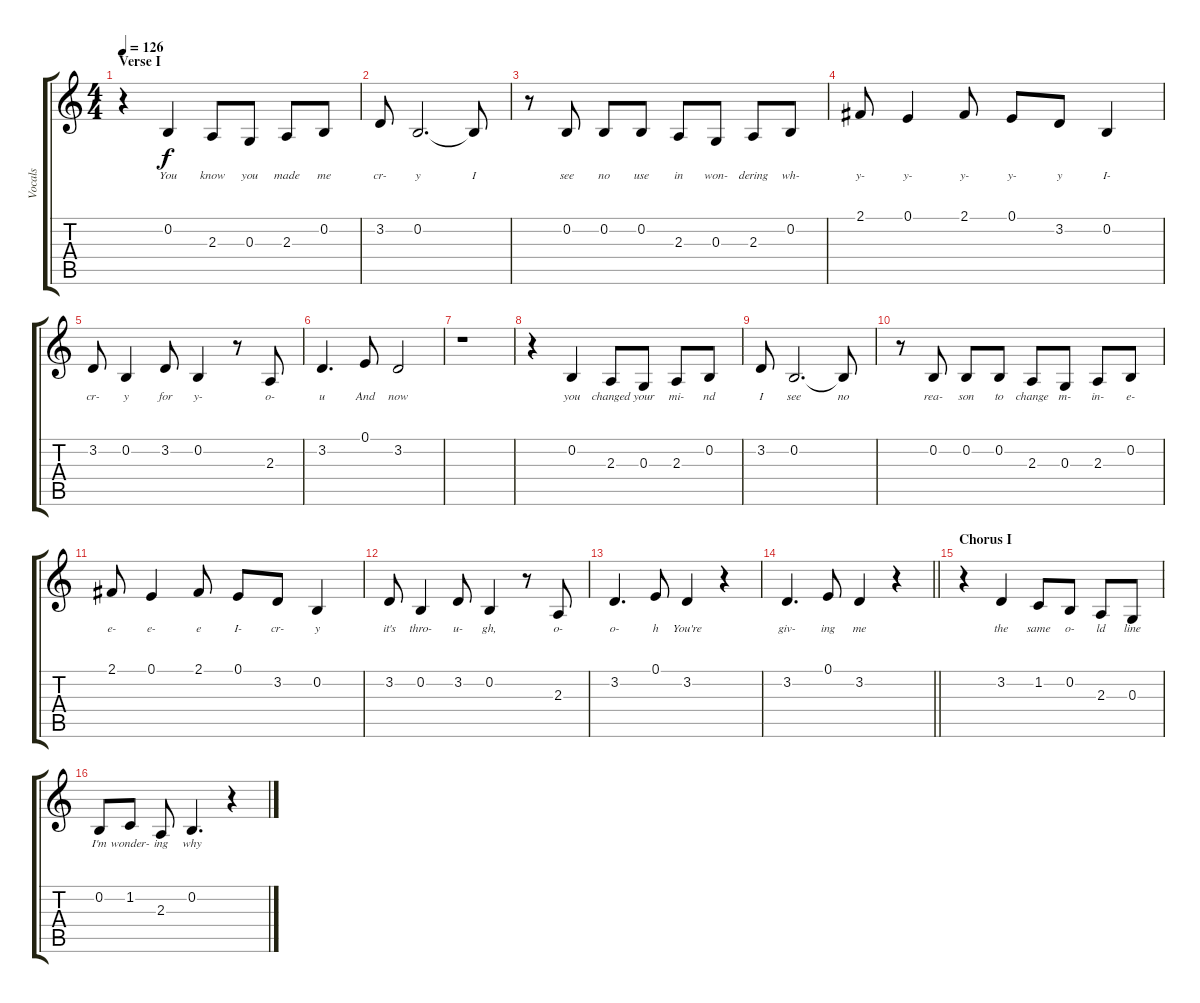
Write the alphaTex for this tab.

\track ("Vocals" "Vocals") {instrument clarinet}
\staff {score tabs}
\tuning (E4 B3 G3 D3 A2 E2) {hide}
\ts (4 4)
\section ("" "Verse I")
\tempo 126
\clef g2
\ks c
r.4{dy f instrument clarinet} 0.2.4{lyrics (0 "You") lyrics (1 "") lyrics (2 "") lyrics (3 "") lyrics (4 "")} 2.3.8{lyrics (0 "know") lyrics (1 "") lyrics (2 "") lyrics (3 "") lyrics (4 "")} 0.3.8{lyrics (0 "you") lyrics (1 "") lyrics (2 "") lyrics (3 "") lyrics (4 "")} 2.3.8{lyrics (0 "made") lyrics (1 "") lyrics (2 "") lyrics (3 "") lyrics (4 "")} 0.2.8{lyrics (0 "me") lyrics (1 "") lyrics (2 "") lyrics (3 "") lyrics (4 "")} |
3.2.8{lyrics (0 "cr-") lyrics (1 "") lyrics (2 "") lyrics (3 "") lyrics (4 "")} 0.2.2{d lyrics (0 "y") lyrics (1 "") lyrics (2 "") lyrics (3 "") lyrics (4 "")} 0.2{t}.8{lyrics (0 "I") lyrics (1 "") lyrics (2 "") lyrics (3 "") lyrics (4 "")} |
r.8 0.2.8{lyrics (0 "see") lyrics (1 "") lyrics (2 "") lyrics (3 "") lyrics (4 "")} 0.2.8{lyrics (0 "no") lyrics (1 "") lyrics (2 "") lyrics (3 "") lyrics (4 "")} 0.2.8{lyrics (0 "use") lyrics (1 "") lyrics (2 "") lyrics (3 "") lyrics (4 "")} 2.3.8{lyrics (0 "in") lyrics (1 "") lyrics (2 "") lyrics (3 "") lyrics (4 "")} 0.3.8{lyrics (0 "won-") lyrics (1 "") lyrics (2 "") lyrics (3 "") lyrics (4 "")} 2.3.8{lyrics (0 "dering") lyrics (1 "") lyrics (2 "") lyrics (3 "") lyrics (4 "")} 0.2.8{lyrics (0 "wh-") lyrics (1 "") lyrics (2 "") lyrics (3 "") lyrics (4 "")} |
2.1.8{lyrics (0 "y-") lyrics (1 "") lyrics (2 "") lyrics (3 "") lyrics (4 "")} 0.1.4{lyrics (0 "y-") lyrics (1 "") lyrics (2 "") lyrics (3 "") lyrics (4 "")} 2.1.8{lyrics (0 "y-") lyrics (1 "") lyrics (2 "") lyrics (3 "") lyrics (4 "")} 0.1.8{lyrics (0 "y-") lyrics (1 "") lyrics (2 "") lyrics (3 "") lyrics (4 "")} 3.2.8{lyrics (0 "y") lyrics (1 "") lyrics (2 "") lyrics (3 "") lyrics (4 "")} 0.2.4{lyrics (0 "I-") lyrics (1 "") lyrics (2 "") lyrics (3 "") lyrics (4 "")} |
3.2.8{lyrics (0 "cr-") lyrics (1 "") lyrics (2 "") lyrics (3 "") lyrics (4 "")} 0.2.4{lyrics (0 "y") lyrics (1 "") lyrics (2 "") lyrics (3 "") lyrics (4 "")} 3.2.8{lyrics (0 "for") lyrics (1 "") lyrics (2 "") lyrics (3 "") lyrics (4 "")} 0.2.4{lyrics (0 "y-") lyrics (1 "") lyrics (2 "") lyrics (3 "") lyrics (4 "")} r.8 2.3.8{lyrics (0 "o-") lyrics (1 "") lyrics (2 "") lyrics (3 "") lyrics (4 "")} |
3.2.4{d lyrics (0 "u") lyrics (1 "") lyrics (2 "") lyrics (3 "") lyrics (4 "")} 0.1.8{lyrics (0 "And") lyrics (1 "") lyrics (2 "") lyrics (3 "") lyrics (4 "")} 3.2.2{lyrics (0 "now") lyrics (1 "") lyrics (2 "") lyrics (3 "") lyrics (4 "")} |
r.1 |
r.4 0.2.4{lyrics (0 "you") lyrics (1 "") lyrics (2 "") lyrics (3 "") lyrics (4 "")} 2.3.8{lyrics (0 "changed") lyrics (1 "") lyrics (2 "") lyrics (3 "") lyrics (4 "")} 0.3.8{lyrics (0 "your") lyrics (1 "") lyrics (2 "") lyrics (3 "") lyrics (4 "")} 2.3.8{lyrics (0 "mi-") lyrics (1 "") lyrics (2 "") lyrics (3 "") lyrics (4 "")} 0.2.8{lyrics (0 "nd") lyrics (1 "") lyrics (2 "") lyrics (3 "") lyrics (4 "")} |
3.2.8{lyrics (0 "I") lyrics (1 "") lyrics (2 "") lyrics (3 "") lyrics (4 "")} 0.2.2{d lyrics (0 "see") lyrics (1 "") lyrics (2 "") lyrics (3 "") lyrics (4 "")} 0.2{t}.8{lyrics (0 "no") lyrics (1 "") lyrics (2 "") lyrics (3 "") lyrics (4 "")} |
r.8 0.2.8{lyrics (0 "rea-") lyrics (1 "") lyrics (2 "") lyrics (3 "") lyrics (4 "")} 0.2.8{lyrics (0 "son") lyrics (1 "") lyrics (2 "") lyrics (3 "") lyrics (4 "")} 0.2.8{lyrics (0 "to") lyrics (1 "") lyrics (2 "") lyrics (3 "") lyrics (4 "")} 2.3.8{lyrics (0 "change") lyrics (1 "") lyrics (2 "") lyrics (3 "") lyrics (4 "")} 0.3.8{lyrics (0 "m-") lyrics (1 "") lyrics (2 "") lyrics (3 "") lyrics (4 "")} 2.3.8{lyrics (0 "in-") lyrics (1 "") lyrics (2 "") lyrics (3 "") lyrics (4 "")} 0.2.8{lyrics (0 "e-") lyrics (1 "") lyrics (2 "") lyrics (3 "") lyrics (4 "")} |
2.1.8{lyrics (0 "e-") lyrics (1 "") lyrics (2 "") lyrics (3 "") lyrics (4 "")} 0.1.4{lyrics (0 "e-") lyrics (1 "") lyrics (2 "") lyrics (3 "") lyrics (4 "")} 2.1.8{lyrics (0 "e") lyrics (1 "") lyrics (2 "") lyrics (3 "") lyrics (4 "")} 0.1.8{lyrics (0 "I-") lyrics (1 "") lyrics (2 "") lyrics (3 "") lyrics (4 "")} 3.2.8{lyrics (0 "cr-") lyrics (1 "") lyrics (2 "") lyrics (3 "") lyrics (4 "")} 0.2.4{lyrics (0 "y") lyrics (1 "") lyrics (2 "") lyrics (3 "") lyrics (4 "")} |
3.2.8{lyrics (0 "it's") lyrics (1 "") lyrics (2 "") lyrics (3 "") lyrics (4 "")} 0.2.4{lyrics (0 "thro-") lyrics (1 "") lyrics (2 "") lyrics (3 "") lyrics (4 "")} 3.2.8{lyrics (0 "u-") lyrics (1 "") lyrics (2 "") lyrics (3 "") lyrics (4 "")} 0.2.4{lyrics (0 "gh,") lyrics (1 "") lyrics (2 "") lyrics (3 "") lyrics (4 "")} r.8 2.3.8{lyrics (0 "o-") lyrics (1 "") lyrics (2 "") lyrics (3 "") lyrics (4 "")} |
3.2.4{d lyrics (0 "o-") lyrics (1 "") lyrics (2 "") lyrics (3 "") lyrics (4 "")} 0.1.8{lyrics (0 "h") lyrics (1 "") lyrics (2 "") lyrics (3 "") lyrics (4 "")} 3.2.4{lyrics (0 "You're") lyrics (1 "") lyrics (2 "") lyrics (3 "") lyrics (4 "")} r.4 |
\barLineRight lightlight
3.2.4{d lyrics (0 "giv-") lyrics (1 "") lyrics (2 "") lyrics (3 "") lyrics (4 "")} 0.1.8{lyrics (0 "ing") lyrics (1 "") lyrics (2 "") lyrics (3 "") lyrics (4 "")} 3.2.4{lyrics (0 "me") lyrics (1 "") lyrics (2 "") lyrics (3 "") lyrics (4 "")} r.4 |
\section ("" "Chorus I")
r.4 3.2.4{lyrics (0 "the") lyrics (1 "") lyrics (2 "") lyrics (3 "") lyrics (4 "")} 1.2.8{lyrics (0 "same") lyrics (1 "") lyrics (2 "") lyrics (3 "") lyrics (4 "")} 0.2.8{lyrics (0 "o-") lyrics (1 "") lyrics (2 "") lyrics (3 "") lyrics (4 "")} 2.3.8{lyrics (0 "ld") lyrics (1 "") lyrics (2 "") lyrics (3 "") lyrics (4 "")} 0.3.8{lyrics (0 "line") lyrics (1 "") lyrics (2 "") lyrics (3 "") lyrics (4 "")} |
0.2.8{lyrics (0 "I'm") lyrics (1 "") lyrics (2 "") lyrics (3 "") lyrics (4 "")} 1.2.8{lyrics (0 "wonder-") lyrics (1 "") lyrics (2 "") lyrics (3 "") lyrics (4 "")} 2.3.8{lyrics (0 "ing") lyrics (1 "") lyrics (2 "") lyrics (3 "") lyrics (4 "")} 0.2.4{d lyrics (0 "why") lyrics (1 "") lyrics (2 "") lyrics (3 "") lyrics (4 "")} r.4
